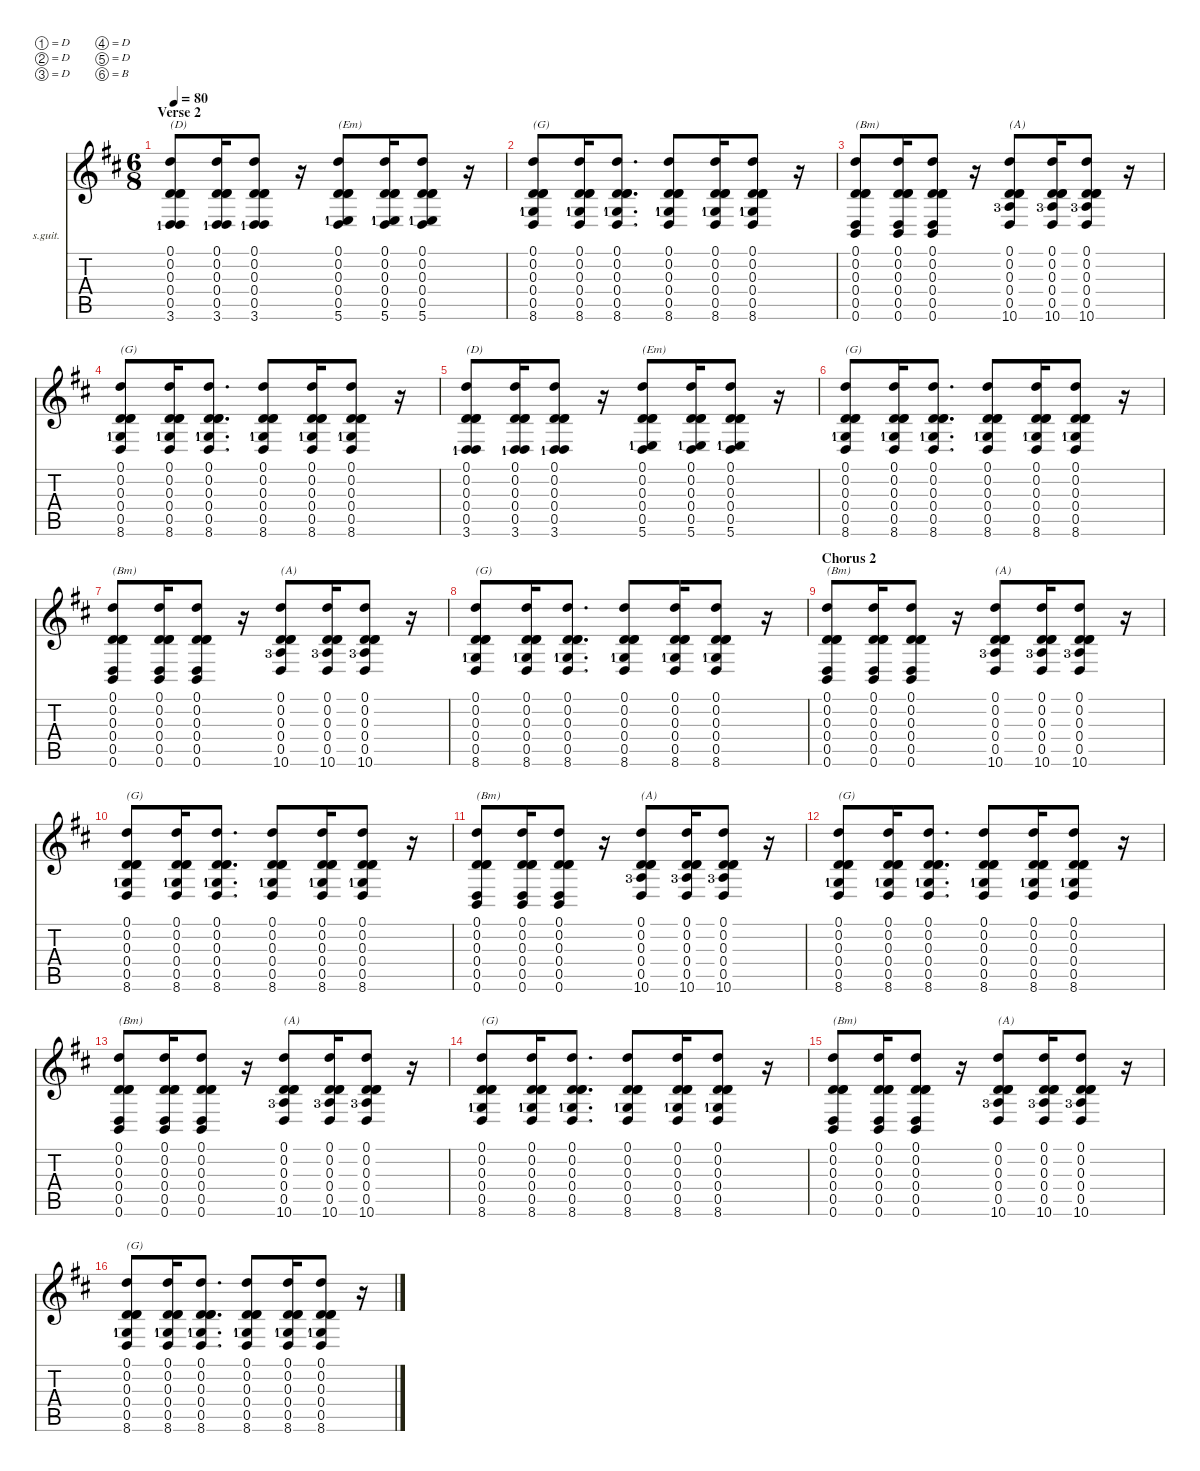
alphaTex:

\defaultSystemsLayout 4
\hideDynamics
\bracketExtendMode nobrackets
\firstSystemTrackNameOrientation horizontal
\otherSystemsTrackNameOrientation horizontal
\track ("full rhythm (alt tuning) 07" "s.guit.") {instrument acousticguitarsteel}
\staff {score tabs}
\tuning (D4 D3 D3 D3 D2 B1)
\ts (6 8)
\beaming (8 3 3)
\section ("" "Verse 2")
\tempo 80
\clef g2
\ks bminor
(3.6{lf 2 acc forcenatural} 0.5{acc forcenatural} 0.4{acc forcenatural} 0.3{acc forcenatural} 0.2{acc forcenatural} 0.1{acc forcenatural}).8{txt "(D)" dy mf beam Up} (3.6{lf 2 acc forcenatural} 0.5{acc forcenatural} 0.4{acc forcenatural} 0.3{acc forcenatural} 0.2{acc forcenatural} 0.1{acc forcenatural}).16{beam Up} (3.6{lf 2 acc forcenatural} 0.5{acc forcenatural} 0.4{acc forcenatural} 0.3{acc forcenatural} 0.2{acc forcenatural} 0.1{acc forcenatural}).8{beam Up} r.16{beam Up} (5.6{lf 2 acc forcenatural} 0.5{acc forcenatural} 0.4{acc forcenatural} 0.3{acc forcenatural} 0.2{acc forcenatural} 0.1{acc forcenatural}).8{txt "(Em)" beam Up} (5.6{lf 2 acc forcenatural} 0.5{acc forcenatural} 0.4{acc forcenatural} 0.3{acc forcenatural} 0.2{acc forcenatural} 0.1{acc forcenatural}).16{beam Up} (5.6{lf 2 acc forcenatural} 0.5{acc forcenatural} 0.4{acc forcenatural} 0.3{acc forcenatural} 0.2{acc forcenatural} 0.1{acc forcenatural}).8{beam Up} r.16{beam Up} |
(8.6{lf 2 acc forcenatural} 0.5{acc forcenatural} 0.4{acc forcenatural} 0.3{acc forcenatural} 0.2{acc forcenatural} 0.1{acc forcenatural}).8{txt "(G)" beam Up} (8.6{lf 2 acc forcenatural} 0.5{acc forcenatural} 0.4{acc forcenatural} 0.3{acc forcenatural} 0.2{acc forcenatural} 0.1{acc forcenatural}).16{beam Up} (8.6{lf 2 acc forcenatural} 0.5{acc forcenatural} 0.4{acc forcenatural} 0.3{acc forcenatural} 0.2{acc forcenatural} 0.1{acc forcenatural}).8{d beam Up} (8.6{lf 2 acc forcenatural} 0.5{acc forcenatural} 0.4{acc forcenatural} 0.3{acc forcenatural} 0.2{acc forcenatural} 0.1{acc forcenatural}).8{beam Up} (8.6{lf 2 acc forcenatural} 0.5{acc forcenatural} 0.4{acc forcenatural} 0.3{acc forcenatural} 0.2{acc forcenatural} 0.1{acc forcenatural}).16{beam Up} (8.6{lf 2 acc forcenatural} 0.5{acc forcenatural} 0.4{acc forcenatural} 0.3{acc forcenatural} 0.2{acc forcenatural} 0.1{acc forcenatural}).8{beam Up} r.16{beam Up} |
(0.5{acc forcenatural} 0.4{acc forcenatural} 0.3{acc forcenatural} 0.2{acc forcenatural} 0.1{acc forcenatural} 0.6{acc forcenatural}).8{txt "(Bm)" beam Up} (0.5{acc forcenatural} 0.4{acc forcenatural} 0.3{acc forcenatural} 0.2{acc forcenatural} 0.1{acc forcenatural} 0.6{acc forcenatural}).16{beam Up} (0.5{acc forcenatural} 0.4{acc forcenatural} 0.3{acc forcenatural} 0.2{acc forcenatural} 0.1{acc forcenatural} 0.6{acc forcenatural}).8{beam Up} r.16{beam Up} (0.5{acc forcenatural} 0.4{acc forcenatural} 0.3{acc forcenatural} 0.2{acc forcenatural} 0.1{acc forcenatural} 10.6{lf 4 acc forcenatural}).8{txt "(A)" beam Up} (0.5{acc forcenatural} 0.4{acc forcenatural} 0.3{acc forcenatural} 0.2{acc forcenatural} 0.1{acc forcenatural} 10.6{lf 4 acc forcenatural}).16{beam Up} (0.5{acc forcenatural} 0.4{acc forcenatural} 0.3{acc forcenatural} 0.2{acc forcenatural} 0.1{acc forcenatural} 10.6{lf 4 acc forcenatural}).8{beam Up} r.16{beam Up} |
(8.6{lf 2 acc forcenatural} 0.5{acc forcenatural} 0.4{acc forcenatural} 0.3{acc forcenatural} 0.2{acc forcenatural} 0.1{acc forcenatural}).8{txt "(G)" beam Up} (8.6{lf 2 acc forcenatural} 0.5{acc forcenatural} 0.4{acc forcenatural} 0.3{acc forcenatural} 0.2{acc forcenatural} 0.1{acc forcenatural}).16{beam Up} (8.6{lf 2 acc forcenatural} 0.5{acc forcenatural} 0.4{acc forcenatural} 0.3{acc forcenatural} 0.2{acc forcenatural} 0.1{acc forcenatural}).8{d beam Up} (8.6{lf 2 acc forcenatural} 0.5{acc forcenatural} 0.4{acc forcenatural} 0.3{acc forcenatural} 0.2{acc forcenatural} 0.1{acc forcenatural}).8{beam Up} (8.6{lf 2 acc forcenatural} 0.5{acc forcenatural} 0.4{acc forcenatural} 0.3{acc forcenatural} 0.2{acc forcenatural} 0.1{acc forcenatural}).16{beam Up} (8.6{lf 2 acc forcenatural} 0.5{acc forcenatural} 0.4{acc forcenatural} 0.3{acc forcenatural} 0.2{acc forcenatural} 0.1{acc forcenatural}).8{beam Up} r.16{beam Up} |
(3.6{lf 2 acc forcenatural} 0.5{acc forcenatural} 0.4{acc forcenatural} 0.3{acc forcenatural} 0.2{acc forcenatural} 0.1{acc forcenatural}).8{txt "(D)" beam Up} (3.6{lf 2 acc forcenatural} 0.5{acc forcenatural} 0.4{acc forcenatural} 0.3{acc forcenatural} 0.2{acc forcenatural} 0.1{acc forcenatural}).16{beam Up} (3.6{lf 2 acc forcenatural} 0.5{acc forcenatural} 0.4{acc forcenatural} 0.3{acc forcenatural} 0.2{acc forcenatural} 0.1{acc forcenatural}).8{beam Up} r.16{beam Up} (5.6{lf 2 acc forcenatural} 0.5{acc forcenatural} 0.4{acc forcenatural} 0.3{acc forcenatural} 0.2{acc forcenatural} 0.1{acc forcenatural}).8{txt "(Em)" beam Up} (5.6{lf 2 acc forcenatural} 0.5{acc forcenatural} 0.4{acc forcenatural} 0.3{acc forcenatural} 0.2{acc forcenatural} 0.1{acc forcenatural}).16{beam Up} (5.6{lf 2 acc forcenatural} 0.5{acc forcenatural} 0.4{acc forcenatural} 0.3{acc forcenatural} 0.2{acc forcenatural} 0.1{acc forcenatural}).8{beam Up} r.16{beam Up} |
(8.6{lf 2 acc forcenatural} 0.5{acc forcenatural} 0.4{acc forcenatural} 0.3{acc forcenatural} 0.2{acc forcenatural} 0.1{acc forcenatural}).8{txt "(G)" beam Up} (8.6{lf 2 acc forcenatural} 0.5{acc forcenatural} 0.4{acc forcenatural} 0.3{acc forcenatural} 0.2{acc forcenatural} 0.1{acc forcenatural}).16{beam Up} (8.6{lf 2 acc forcenatural} 0.5{acc forcenatural} 0.4{acc forcenatural} 0.3{acc forcenatural} 0.2{acc forcenatural} 0.1{acc forcenatural}).8{d beam Up} (8.6{lf 2 acc forcenatural} 0.5{acc forcenatural} 0.4{acc forcenatural} 0.3{acc forcenatural} 0.2{acc forcenatural} 0.1{acc forcenatural}).8{beam Up} (8.6{lf 2 acc forcenatural} 0.5{acc forcenatural} 0.4{acc forcenatural} 0.3{acc forcenatural} 0.2{acc forcenatural} 0.1{acc forcenatural}).16{beam Up} (8.6{lf 2 acc forcenatural} 0.5{acc forcenatural} 0.4{acc forcenatural} 0.3{acc forcenatural} 0.2{acc forcenatural} 0.1{acc forcenatural}).8{beam Up} r.16{beam Up} |
(0.5{acc forcenatural} 0.4{acc forcenatural} 0.3{acc forcenatural} 0.2{acc forcenatural} 0.1{acc forcenatural} 0.6{acc forcenatural}).8{txt "(Bm)" beam Up} (0.5{acc forcenatural} 0.4{acc forcenatural} 0.3{acc forcenatural} 0.2{acc forcenatural} 0.1{acc forcenatural} 0.6{acc forcenatural}).16{beam Up} (0.5{acc forcenatural} 0.4{acc forcenatural} 0.3{acc forcenatural} 0.2{acc forcenatural} 0.1{acc forcenatural} 0.6{acc forcenatural}).8{beam Up} r.16{beam Up} (0.5{acc forcenatural} 0.4{acc forcenatural} 0.3{acc forcenatural} 0.2{acc forcenatural} 0.1{acc forcenatural} 10.6{lf 4 acc forcenatural}).8{txt "(A)" beam Up} (0.5{acc forcenatural} 0.4{acc forcenatural} 0.3{acc forcenatural} 0.2{acc forcenatural} 0.1{acc forcenatural} 10.6{lf 4 acc forcenatural}).16{beam Up} (0.5{acc forcenatural} 0.4{acc forcenatural} 0.3{acc forcenatural} 0.2{acc forcenatural} 0.1{acc forcenatural} 10.6{lf 4 acc forcenatural}).8{beam Up} r.16{beam Up} |
(8.6{lf 2 acc forcenatural} 0.5{acc forcenatural} 0.4{acc forcenatural} 0.3{acc forcenatural} 0.2{acc forcenatural} 0.1{acc forcenatural}).8{txt "(G)" beam Up} (8.6{lf 2 acc forcenatural} 0.5{acc forcenatural} 0.4{acc forcenatural} 0.3{acc forcenatural} 0.2{acc forcenatural} 0.1{acc forcenatural}).16{beam Up} (8.6{lf 2 acc forcenatural} 0.5{acc forcenatural} 0.4{acc forcenatural} 0.3{acc forcenatural} 0.2{acc forcenatural} 0.1{acc forcenatural}).8{d beam Up} (8.6{lf 2 acc forcenatural} 0.5{acc forcenatural} 0.4{acc forcenatural} 0.3{acc forcenatural} 0.2{acc forcenatural} 0.1{acc forcenatural}).8{beam Up} (8.6{lf 2 acc forcenatural} 0.5{acc forcenatural} 0.4{acc forcenatural} 0.3{acc forcenatural} 0.2{acc forcenatural} 0.1{acc forcenatural}).16{beam Up} (8.6{lf 2 acc forcenatural} 0.5{acc forcenatural} 0.4{acc forcenatural} 0.3{acc forcenatural} 0.2{acc forcenatural} 0.1{acc forcenatural}).8{beam Up} r.16{beam Up} |
\section ("" "Chorus 2")
(0.5{acc forcenatural} 0.4{acc forcenatural} 0.3{acc forcenatural} 0.2{acc forcenatural} 0.1{acc forcenatural} 0.6{acc forcenatural}).8{txt "(Bm)" beam Up} (0.5{acc forcenatural} 0.4{acc forcenatural} 0.3{acc forcenatural} 0.2{acc forcenatural} 0.1{acc forcenatural} 0.6{acc forcenatural}).16{beam Up} (0.5{acc forcenatural} 0.4{acc forcenatural} 0.3{acc forcenatural} 0.2{acc forcenatural} 0.1{acc forcenatural} 0.6{acc forcenatural}).8{beam Up} r.16{beam Up} (0.5{acc forcenatural} 0.4{acc forcenatural} 0.3{acc forcenatural} 0.2{acc forcenatural} 0.1{acc forcenatural} 10.6{lf 4 acc forcenatural}).8{txt "(A)" beam Up} (0.5{acc forcenatural} 0.4{acc forcenatural} 0.3{acc forcenatural} 0.2{acc forcenatural} 0.1{acc forcenatural} 10.6{lf 4 acc forcenatural}).16{beam Up} (0.5{acc forcenatural} 0.4{acc forcenatural} 0.3{acc forcenatural} 0.2{acc forcenatural} 0.1{acc forcenatural} 10.6{lf 4 acc forcenatural}).8{beam Up} r.16{beam Up} |
(8.6{lf 2 acc forcenatural} 0.5{acc forcenatural} 0.4{acc forcenatural} 0.3{acc forcenatural} 0.2{acc forcenatural} 0.1{acc forcenatural}).8{txt "(G)" beam Up} (8.6{lf 2 acc forcenatural} 0.5{acc forcenatural} 0.4{acc forcenatural} 0.3{acc forcenatural} 0.2{acc forcenatural} 0.1{acc forcenatural}).16{beam Up} (8.6{lf 2 acc forcenatural} 0.5{acc forcenatural} 0.4{acc forcenatural} 0.3{acc forcenatural} 0.2{acc forcenatural} 0.1{acc forcenatural}).8{d beam Up} (8.6{lf 2 acc forcenatural} 0.5{acc forcenatural} 0.4{acc forcenatural} 0.3{acc forcenatural} 0.2{acc forcenatural} 0.1{acc forcenatural}).8{beam Up} (8.6{lf 2 acc forcenatural} 0.5{acc forcenatural} 0.4{acc forcenatural} 0.3{acc forcenatural} 0.2{acc forcenatural} 0.1{acc forcenatural}).16{beam Up} (8.6{lf 2 acc forcenatural} 0.5{acc forcenatural} 0.4{acc forcenatural} 0.3{acc forcenatural} 0.2{acc forcenatural} 0.1{acc forcenatural}).8{beam Up} r.16{beam Up} |
(0.5{acc forcenatural} 0.4{acc forcenatural} 0.3{acc forcenatural} 0.2{acc forcenatural} 0.1{acc forcenatural} 0.6{acc forcenatural}).8{txt "(Bm)" beam Up} (0.5{acc forcenatural} 0.4{acc forcenatural} 0.3{acc forcenatural} 0.2{acc forcenatural} 0.1{acc forcenatural} 0.6{acc forcenatural}).16{beam Up} (0.5{acc forcenatural} 0.4{acc forcenatural} 0.3{acc forcenatural} 0.2{acc forcenatural} 0.1{acc forcenatural} 0.6{acc forcenatural}).8{beam Up} r.16{beam Up} (0.5{acc forcenatural} 0.4{acc forcenatural} 0.3{acc forcenatural} 0.2{acc forcenatural} 0.1{acc forcenatural} 10.6{lf 4 acc forcenatural}).8{txt "(A)" beam Up} (0.5{acc forcenatural} 0.4{acc forcenatural} 0.3{acc forcenatural} 0.2{acc forcenatural} 0.1{acc forcenatural} 10.6{lf 4 acc forcenatural}).16{beam Up} (0.5{acc forcenatural} 0.4{acc forcenatural} 0.3{acc forcenatural} 0.2{acc forcenatural} 0.1{acc forcenatural} 10.6{lf 4 acc forcenatural}).8{beam Up} r.16{beam Up} |
(8.6{lf 2 acc forcenatural} 0.5{acc forcenatural} 0.4{acc forcenatural} 0.3{acc forcenatural} 0.2{acc forcenatural} 0.1{acc forcenatural}).8{txt "(G)" beam Up} (8.6{lf 2 acc forcenatural} 0.5{acc forcenatural} 0.4{acc forcenatural} 0.3{acc forcenatural} 0.2{acc forcenatural} 0.1{acc forcenatural}).16{beam Up} (8.6{lf 2 acc forcenatural} 0.5{acc forcenatural} 0.4{acc forcenatural} 0.3{acc forcenatural} 0.2{acc forcenatural} 0.1{acc forcenatural}).8{d beam Up} (8.6{lf 2 acc forcenatural} 0.5{acc forcenatural} 0.4{acc forcenatural} 0.3{acc forcenatural} 0.2{acc forcenatural} 0.1{acc forcenatural}).8{beam Up} (8.6{lf 2 acc forcenatural} 0.5{acc forcenatural} 0.4{acc forcenatural} 0.3{acc forcenatural} 0.2{acc forcenatural} 0.1{acc forcenatural}).16{beam Up} (8.6{lf 2 acc forcenatural} 0.5{acc forcenatural} 0.4{acc forcenatural} 0.3{acc forcenatural} 0.2{acc forcenatural} 0.1{acc forcenatural}).8{beam Up} r.16{beam Up} |
(0.5{acc forcenatural} 0.4{acc forcenatural} 0.3{acc forcenatural} 0.2{acc forcenatural} 0.1{acc forcenatural} 0.6{acc forcenatural}).8{txt "(Bm)" beam Up} (0.5{acc forcenatural} 0.4{acc forcenatural} 0.3{acc forcenatural} 0.2{acc forcenatural} 0.1{acc forcenatural} 0.6{acc forcenatural}).16{beam Up} (0.5{acc forcenatural} 0.4{acc forcenatural} 0.3{acc forcenatural} 0.2{acc forcenatural} 0.1{acc forcenatural} 0.6{acc forcenatural}).8{beam Up} r.16{beam Up} (0.5{acc forcenatural} 0.4{acc forcenatural} 0.3{acc forcenatural} 0.2{acc forcenatural} 0.1{acc forcenatural} 10.6{lf 4 acc forcenatural}).8{txt "(A)" beam Up} (0.5{acc forcenatural} 0.4{acc forcenatural} 0.3{acc forcenatural} 0.2{acc forcenatural} 0.1{acc forcenatural} 10.6{lf 4 acc forcenatural}).16{beam Up} (0.5{acc forcenatural} 0.4{acc forcenatural} 0.3{acc forcenatural} 0.2{acc forcenatural} 0.1{acc forcenatural} 10.6{lf 4 acc forcenatural}).8{beam Up} r.16{beam Up} |
(8.6{lf 2 acc forcenatural} 0.5{acc forcenatural} 0.4{acc forcenatural} 0.3{acc forcenatural} 0.2{acc forcenatural} 0.1{acc forcenatural}).8{txt "(G)" beam Up} (8.6{lf 2 acc forcenatural} 0.5{acc forcenatural} 0.4{acc forcenatural} 0.3{acc forcenatural} 0.2{acc forcenatural} 0.1{acc forcenatural}).16{beam Up} (8.6{lf 2 acc forcenatural} 0.5{acc forcenatural} 0.4{acc forcenatural} 0.3{acc forcenatural} 0.2{acc forcenatural} 0.1{acc forcenatural}).8{d beam Up} (8.6{lf 2 acc forcenatural} 0.5{acc forcenatural} 0.4{acc forcenatural} 0.3{acc forcenatural} 0.2{acc forcenatural} 0.1{acc forcenatural}).8{beam Up} (8.6{lf 2 acc forcenatural} 0.5{acc forcenatural} 0.4{acc forcenatural} 0.3{acc forcenatural} 0.2{acc forcenatural} 0.1{acc forcenatural}).16{beam Up} (8.6{lf 2 acc forcenatural} 0.5{acc forcenatural} 0.4{acc forcenatural} 0.3{acc forcenatural} 0.2{acc forcenatural} 0.1{acc forcenatural}).8{beam Up} r.16{beam Up} |
(0.5{acc forcenatural} 0.4{acc forcenatural} 0.3{acc forcenatural} 0.2{acc forcenatural} 0.1{acc forcenatural} 0.6{acc forcenatural}).8{txt "(Bm)" beam Up} (0.5{acc forcenatural} 0.4{acc forcenatural} 0.3{acc forcenatural} 0.2{acc forcenatural} 0.1{acc forcenatural} 0.6{acc forcenatural}).16{beam Up} (0.5{acc forcenatural} 0.4{acc forcenatural} 0.3{acc forcenatural} 0.2{acc forcenatural} 0.1{acc forcenatural} 0.6{acc forcenatural}).8{beam Up} r.16{beam Up} (0.5{acc forcenatural} 0.4{acc forcenatural} 0.3{acc forcenatural} 0.2{acc forcenatural} 0.1{acc forcenatural} 10.6{lf 4 acc forcenatural}).8{txt "(A)" beam Up} (0.5{acc forcenatural} 0.4{acc forcenatural} 0.3{acc forcenatural} 0.2{acc forcenatural} 0.1{acc forcenatural} 10.6{lf 4 acc forcenatural}).16{beam Up} (0.5{acc forcenatural} 0.4{acc forcenatural} 0.3{acc forcenatural} 0.2{acc forcenatural} 0.1{acc forcenatural} 10.6{lf 4 acc forcenatural}).8{beam Up} r.16{beam Up} |
(8.6{lf 2 acc forcenatural} 0.5{acc forcenatural} 0.4{acc forcenatural} 0.3{acc forcenatural} 0.2{acc forcenatural} 0.1{acc forcenatural}).8{txt "(G)" beam Up} (8.6{lf 2 acc forcenatural} 0.5{acc forcenatural} 0.4{acc forcenatural} 0.3{acc forcenatural} 0.2{acc forcenatural} 0.1{acc forcenatural}).16{beam Up} (8.6{lf 2 acc forcenatural} 0.5{acc forcenatural} 0.4{acc forcenatural} 0.3{acc forcenatural} 0.2{acc forcenatural} 0.1{acc forcenatural}).8{d beam Up} (8.6{lf 2 acc forcenatural} 0.5{acc forcenatural} 0.4{acc forcenatural} 0.3{acc forcenatural} 0.2{acc forcenatural} 0.1{acc forcenatural}).8{beam Up} (8.6{lf 2 acc forcenatural} 0.5{acc forcenatural} 0.4{acc forcenatural} 0.3{acc forcenatural} 0.2{acc forcenatural} 0.1{acc forcenatural}).16{beam Up} (8.6{lf 2 acc forcenatural} 0.5{acc forcenatural} 0.4{acc forcenatural} 0.3{acc forcenatural} 0.2{acc forcenatural} 0.1{acc forcenatural}).8{beam Up} r.16{beam Up}
